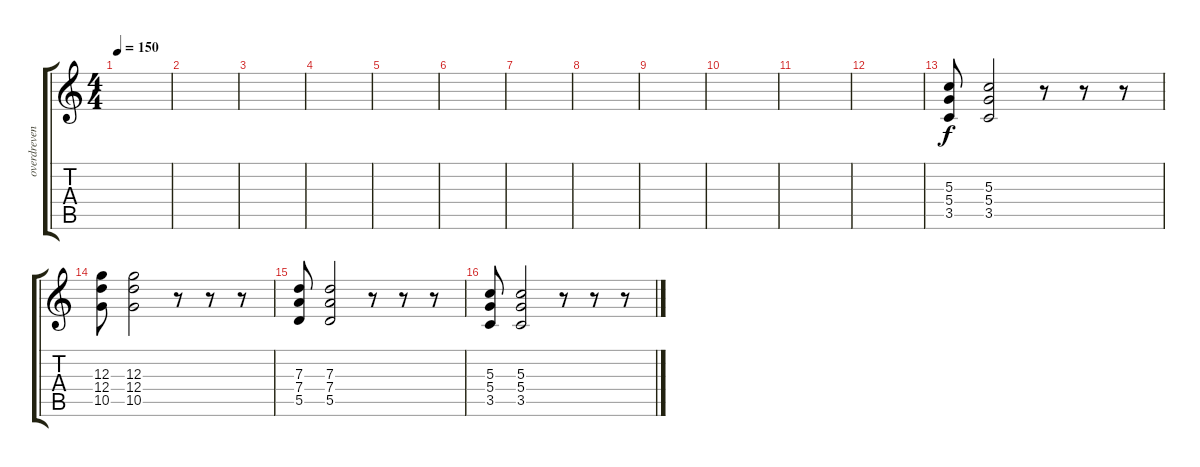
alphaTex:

\track ("overdreven elektrisch gitaar" "overdreven") {instrument overdrivenguitar}
\staff {score tabs}
\tuning (E4 B3 G3 D3 A2 E2) {hide}
\ts (4 4)
\tempo 150
\clef g2
\ks c
|
|
|
|
|
|
|
|
|
|
|
|
(5.3 5.4 3.5).8 (5.3 5.4 3.5).2 r.8 r.8 r.8 |
(12.3 12.4 10.5).8 (12.3 12.4 10.5).2 r.8 r.8 r.8 |
(7.3 7.4 5.5).8 (7.3 7.4 5.5).2 r.8 r.8 r.8 |
(5.3 5.4 3.5).8 (5.3 5.4 3.5).2 r.8 r.8 r.8
